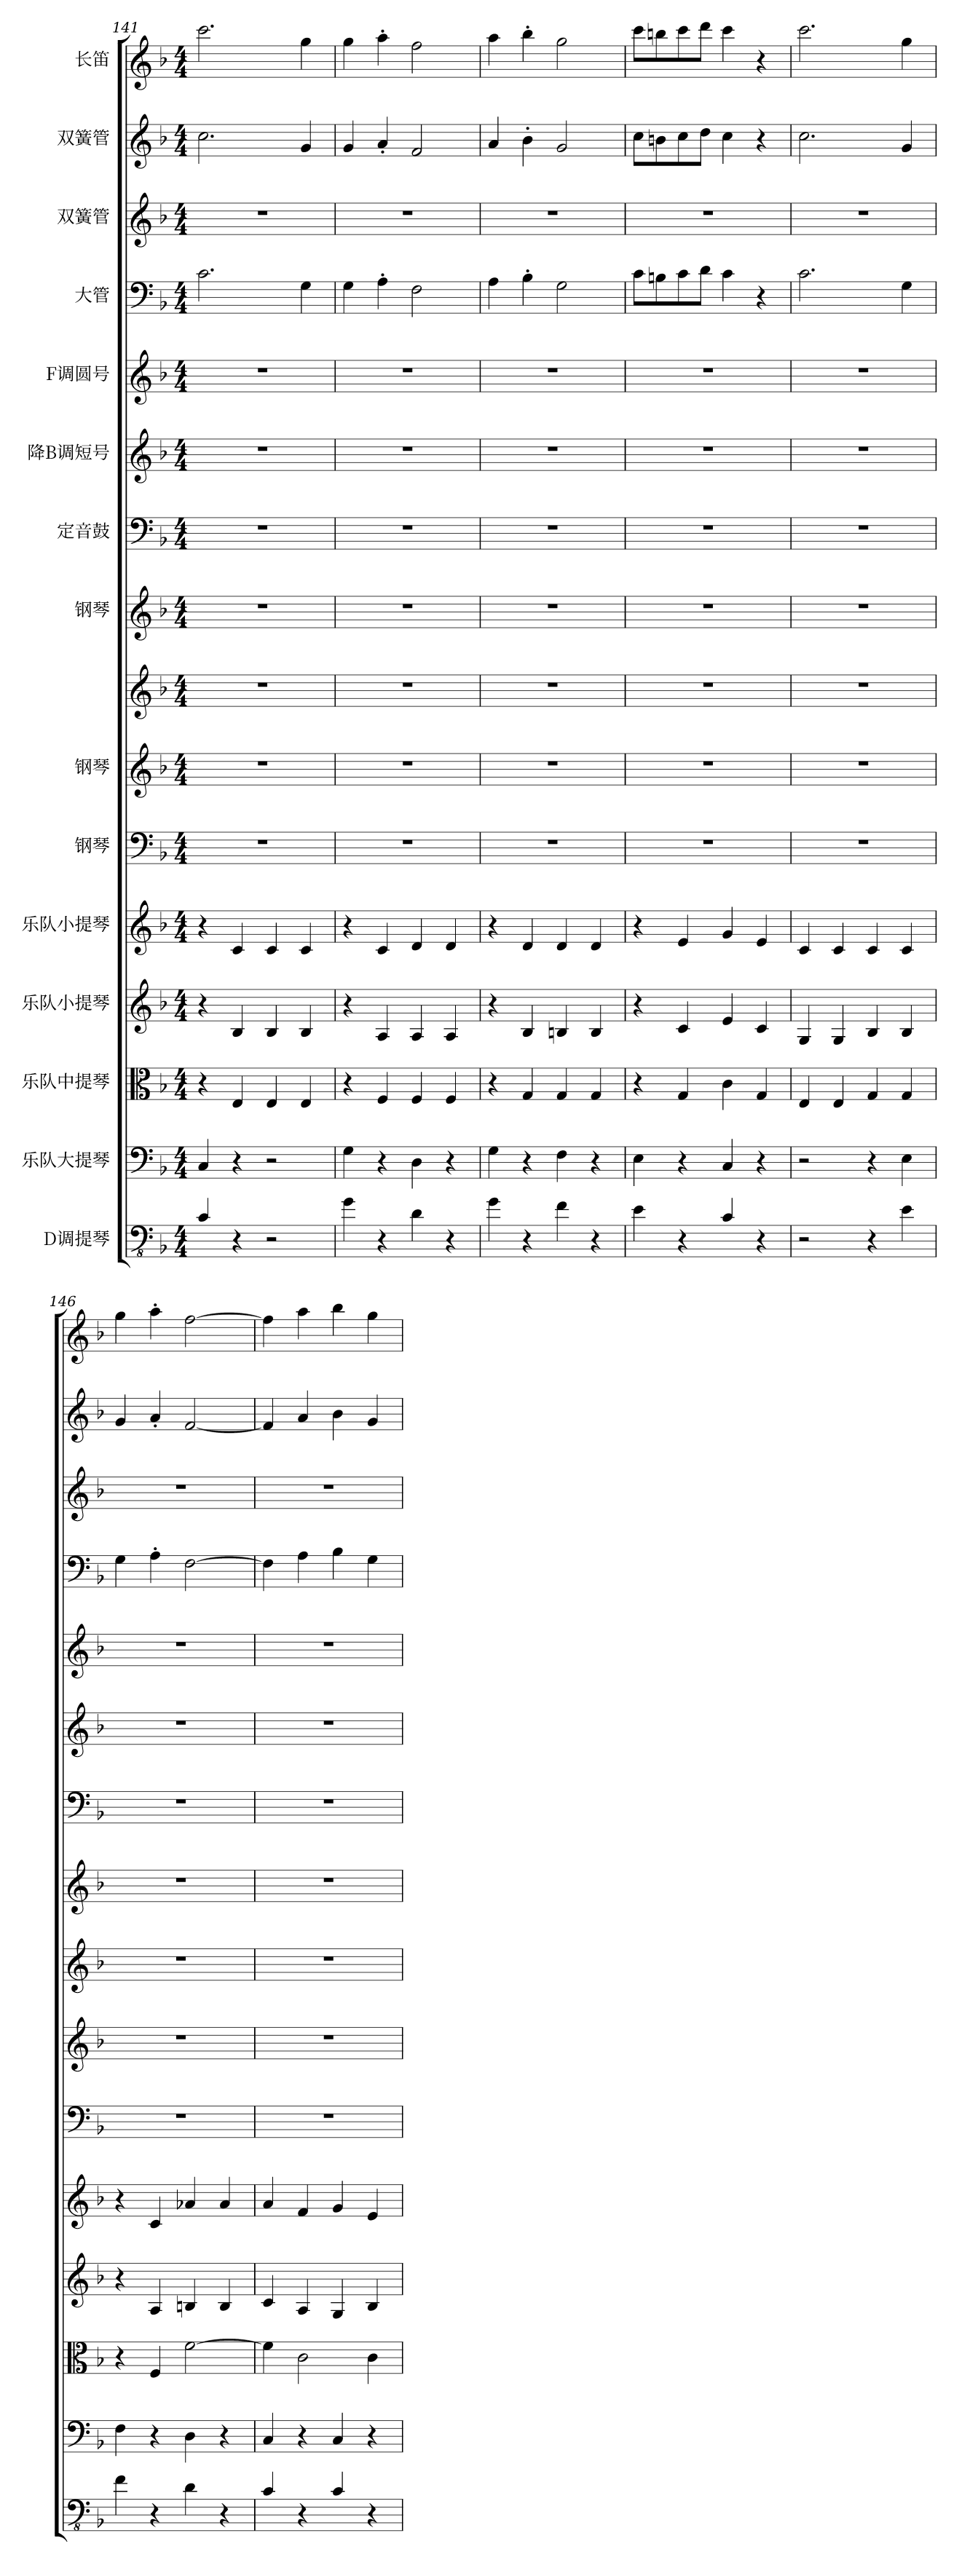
**kern	**kern	**kern	**kern	**kern	**kern	**kern	**kern	**kern	**kern	**kern	**kern	**kern	**kern	**kern	**kern
*part15	*part14	*part13	*part12	*part11	*part10	*part9	*part9	*part8	*part7	*part6	*part5	*part4	*part3	*part2	*part1
*staff16	*staff15	*staff14	*staff13	*staff12	*staff11	*staff10	*staff9	*staff8	*staff7	*staff6	*staff5	*staff4	*staff3	*staff2	*staff1
*I"D调提琴	*I"乐队大提琴	*I"乐队中提琴	*I"乐队小提琴	*I"乐队小提琴	*I"钢琴	*I"钢琴	*	*I"钢琴	*I"定音鼓	*I"降B调短号	*I"F调圆号	*I"大管	*I"双簧管	*I"双簧管	*I"长笛
*clefFv4	*clefF4	*clefC3	*clefG2	*clefG2	*clefF4	*clefG2	*clefG2	*clefG2	*clefF4	*clefG2	*clefG2	*clefF4	*clefG2	*clefG2	*clefG2
*ITrd7c12	*	*	*	*	*	*	*	*	*	*ITrd1c2	*ITrd4c7	*	*	*	*
*k[b-]	*k[b-]	*k[b-]	*k[b-]	*k[b-]	*k[b-]	*k[b-]	*k[b-]	*k[b-]	*k[b-]	*k[b-e-a-]	*k[b-e-]	*k[b-]	*k[b-]	*k[b-]	*k[b-]
*M4/4	*M4/4	*M4/4	*M4/4	*M4/4	*M4/4	*M4/4	*M4/4	*M4/4	*M4/4	*M4/4	*M4/4	*M4/4	*M4/4	*M4/4	*M4/4
=141	=141	=141	=141	=141	=141	=141	=141	=141	=141	=141	=141	=141	=141	=141	=141
4CC/	4C/	4r	4r	4r	1r	1r	1r	1r	1r	1r	1r	2.c\	1r	2.cc\	2.ccc\
4r	4r	4E/	4B-/	4c/	.	.	.	.	.	.	.	.	.	.	.
2r	2r	4E/	4B-/	4c/	.	.	.	.	.	.	.	.	.	.	.
.	.	4E/	4B-/	4c/	.	.	.	.	.	.	.	4G\	.	4g/	4gg\
=142	=142	=142	=142	=142	=142	=142	=142	=142	=142	=142	=142	=142	=142	=142	=142
4GG\	4G\	4r	4r	4r	1r	1r	1r	1r	1r	1r	1r	4G\	1r	4g/	4gg\
4r	4r	4F/	4A/	4c/	.	.	.	.	.	.	.	4A'\	.	4a'/	4aa'\
4DD\	4D\	4F/	4A/	4d/	.	.	.	.	.	.	.	2F\	.	2f/	2ff\
4r	4r	4F/	4A/	4d/	.	.	.	.	.	.	.	.	.	.	.
=143	=143	=143	=143	=143	=143	=143	=143	=143	=143	=143	=143	=143	=143	=143	=143
4GG\	4G\	4r	4r	4r	1r	1r	1r	1r	1r	1r	1r	4A\	1r	4a/	4aa\
4r	4r	4G/	4B-/	4d/	.	.	.	.	.	.	.	4B-'\	.	4b-'\	4bb-'\
4FF\	4F\	4G/	4Bn/	4d/	.	.	.	.	.	.	.	2G\	.	2g/	2gg\
4r	4r	4G/	4B/	4d/	.	.	.	.	.	.	.	.	.	.	.
!!LO:PB:g=z
=144	=144	=144	=144	=144	=144	=144	=144	=144	=144	=144	=144	=144	=144	=144	=144
4EE\	4E\	4r	4r	4r	1r	1r	1r	1r	1r	1r	1r	8c\L	1r	8cc\L	8ccc\L
.	.	.	.	.	.	.	.	.	.	.	.	8Bn\	.	8bn\	8bbn\
4r	4r	4G/	4c/	4e/	.	.	.	.	.	.	.	8c\	.	8cc\	8ccc\
.	.	.	.	.	.	.	.	.	.	.	.	8d\J	.	8dd\J	8ddd\J
4CC/	4C/	4c\	4e/	4g/	.	.	.	.	.	.	.	4c\	.	4cc\	4ccc\
4r	4r	4G/	4c/	4e/	.	.	.	.	.	.	.	4r	.	4r	4r
=145	=145	=145	=145	=145	=145	=145	=145	=145	=145	=145	=145	=145	=145	=145	=145
2r	2r	4E/	4G/	4c/	1r	1r	1r	1r	1r	1r	1r	2.c\	1r	2.cc\	2.ccc\
.	.	4E/	4G/	4c/	.	.	.	.	.	.	.	.	.	.	.
4r	4r	4G/	4B-/	4c/	.	.	.	.	.	.	.	.	.	.	.
4EE\	4E\	4G/	4B-/	4c/	.	.	.	.	.	.	.	4G\	.	4g/	4gg\
=146	=146	=146	=146	=146	=146	=146	=146	=146	=146	=146	=146	=146	=146	=146	=146
4FF\	4F\	4r	4r	4r	1r	1r	1r	1r	1r	1r	1r	4G\	1r	4g/	4gg\
4r	4r	4F/	4A/	4c/	.	.	.	.	.	.	.	4A'\	.	4a'/	4aa'\
4DD\	4D\	[2f\	4Bn/	4a-X/	.	.	.	.	.	.	.	[2F\	.	[2f/	[2ff\
4r	4r	.	4B/	4a-/	.	.	.	.	.	.	.	.	.	.	.
=147	=147	=147	=147	=147	=147	=147	=147	=147	=147	=147	=147	=147	=147	=147	=147
4CC/	4C/	4f\]	4c/	4a/	1r	1r	1r	1r	1r	1r	1r	4F\]	1r	4f/]	4ff\]
4r	4r	2c\	4A/	4f/	.	.	.	.	.	.	.	4A\	.	4a/	4aa\
4CC/	4C/	.	4G/	4g/	.	.	.	.	.	.	.	4B-\	.	4b-\	4bb-\
4r	4r	4c\	4B-/	4e/	.	.	.	.	.	.	.	4G\	.	4g/	4gg\
=	=	=	=	=	=	=	=	=	=	=	=	=	=	=	=
*-	*-	*-	*-	*-	*-	*-	*-	*-	*-	*-	*-	*-	*-	*-	*-
